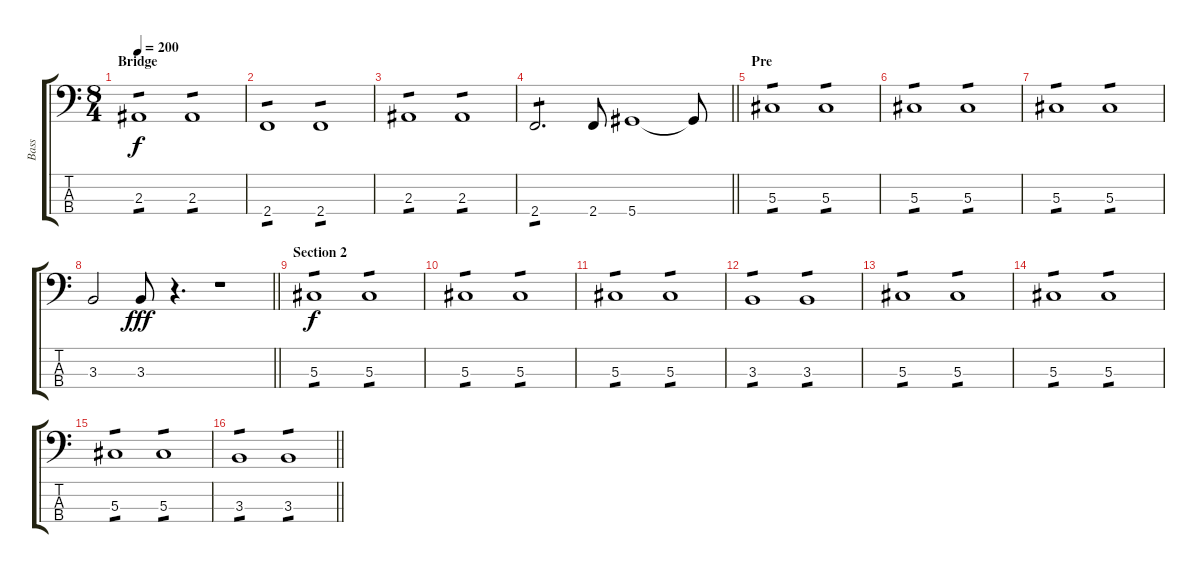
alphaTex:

\track ("Bass" "Bass") {instrument electricbassfinger}
\staff {score tabs}
\tuning (Gb2 Db2 Ab1 Eb1) {hide}
\ts (8 4)
\section ("" "Bridge")
\tempo 200
\clef f4
\ks c
2.3.1{tp 1 dy f} 2.3.1{tp 1} |
2.4.1{tp 1} 2.4.1{tp 1} |
2.3.1{tp 1} 2.3.1{tp 1} |
\barLineRight lightlight
2.4.2{d tp 1} 2.4.8 5.4.1 5.4{t}.8 |
\section ("" "Pre")
5.3.1{tp 1} 5.3.1{tp 1} |
5.3.1{tp 1} 5.3.1{tp 1} |
5.3.1{tp 1} 5.3.1{tp 1} |
\barLineRight lightlight
3.3.2 3.3.8{dy fff} r.4{d} r.1 |
\section ("" "Section 2")
5.3.1{tp 1 dy f} 5.3.1{tp 1} |
5.3.1{tp 1} 5.3.1{tp 1} |
5.3.1{tp 1} 5.3.1{tp 1} |
3.3.1{tp 1} 3.3.1{tp 1} |
5.3.1{tp 1} 5.3.1{tp 1} |
5.3.1{tp 1} 5.3.1{tp 1} |
5.3.1{tp 1} 5.3.1{tp 1} |
\barLineRight lightlight
3.3.1{tp 1} 3.3.1{tp 1}
